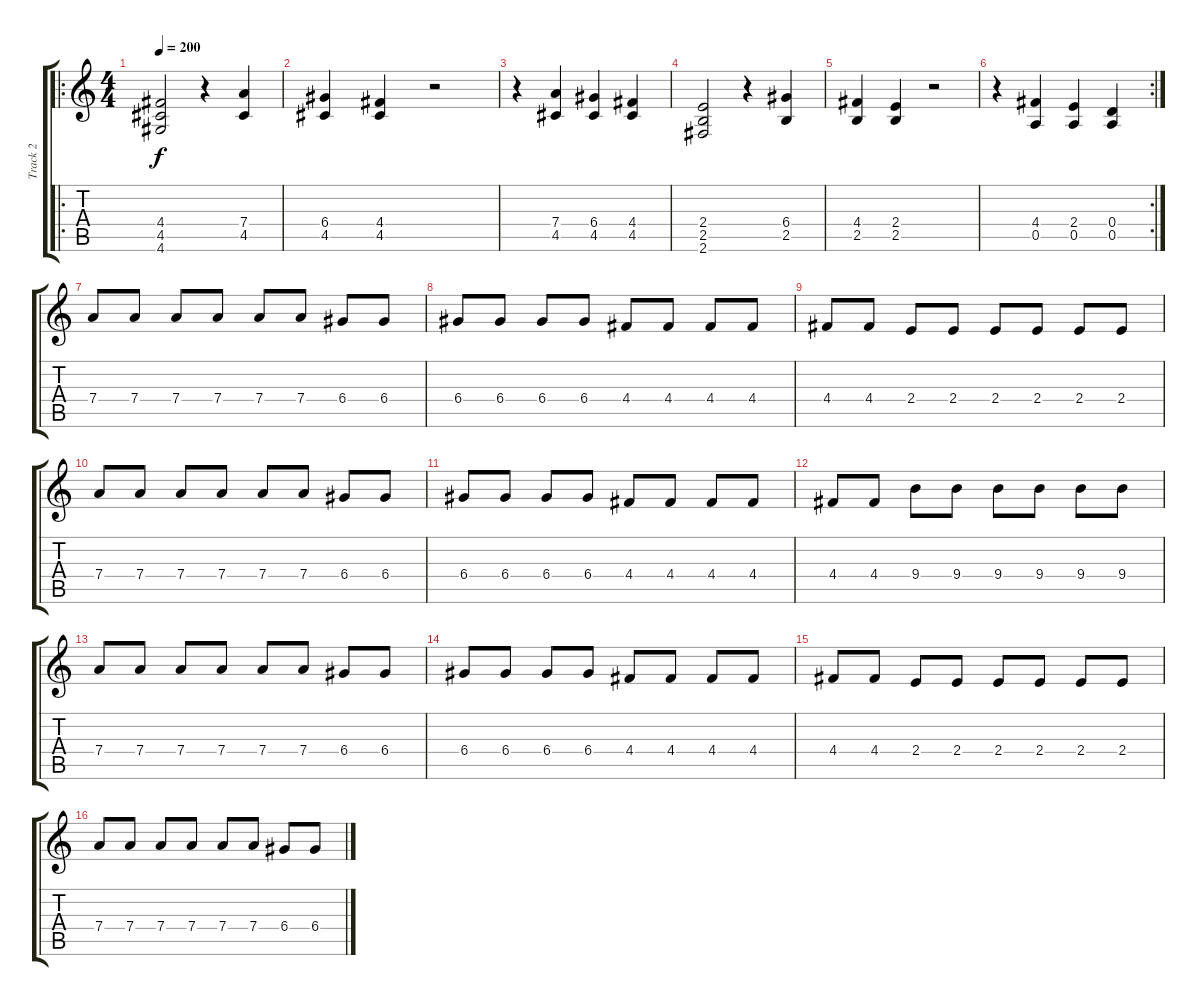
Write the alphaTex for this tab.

\track ("Track 2" "Track 2") {instrument acousticguitarsteel}
\staff {score tabs}
\tuning (E4 B3 G3 D3 A2 E2) {hide}
\ro
\ts (4 4)
\tempo 200
\clef g2
\ks c
(4.4 4.5 4.6).2{dy f instrument acousticguitarsteel} r.4 (7.4 4.5).4 |
(6.4 4.5).4 (4.4 4.5).4 r.2 |
r.4 (7.4 4.5).4 (6.4 4.5).4 (4.4 4.5).4 |
(2.4 2.5 2.6).2 r.4 (6.4 2.5).4 |
(4.4 2.5).4 (2.4 2.5).4 r.2 |
\rc 2
r.4 (4.4 0.5).4 (2.4 0.5).4 (0.4 0.5).4 |
7.4.8 7.4.8 7.4.8 7.4.8 7.4.8 7.4.8 6.4.8 6.4.8 |
6.4.8 6.4.8 6.4.8 6.4.8 4.4.8 4.4.8 4.4.8 4.4.8 |
4.4.8 4.4.8 2.4.8 2.4.8 2.4.8 2.4.8 2.4.8 2.4.8 |
7.4.8 7.4.8 7.4.8 7.4.8 7.4.8 7.4.8 6.4.8 6.4.8 |
6.4.8 6.4.8 6.4.8 6.4.8 4.4.8 4.4.8 4.4.8 4.4.8 |
4.4.8 4.4.8 9.4.8 9.4.8 9.4.8 9.4.8 9.4.8 9.4.8 |
7.4.8 7.4.8 7.4.8 7.4.8 7.4.8 7.4.8 6.4.8 6.4.8 |
6.4.8 6.4.8 6.4.8 6.4.8 4.4.8 4.4.8 4.4.8 4.4.8 |
4.4.8 4.4.8 2.4.8 2.4.8 2.4.8 2.4.8 2.4.8 2.4.8 |
7.4.8 7.4.8 7.4.8 7.4.8 7.4.8 7.4.8 6.4.8 6.4.8
